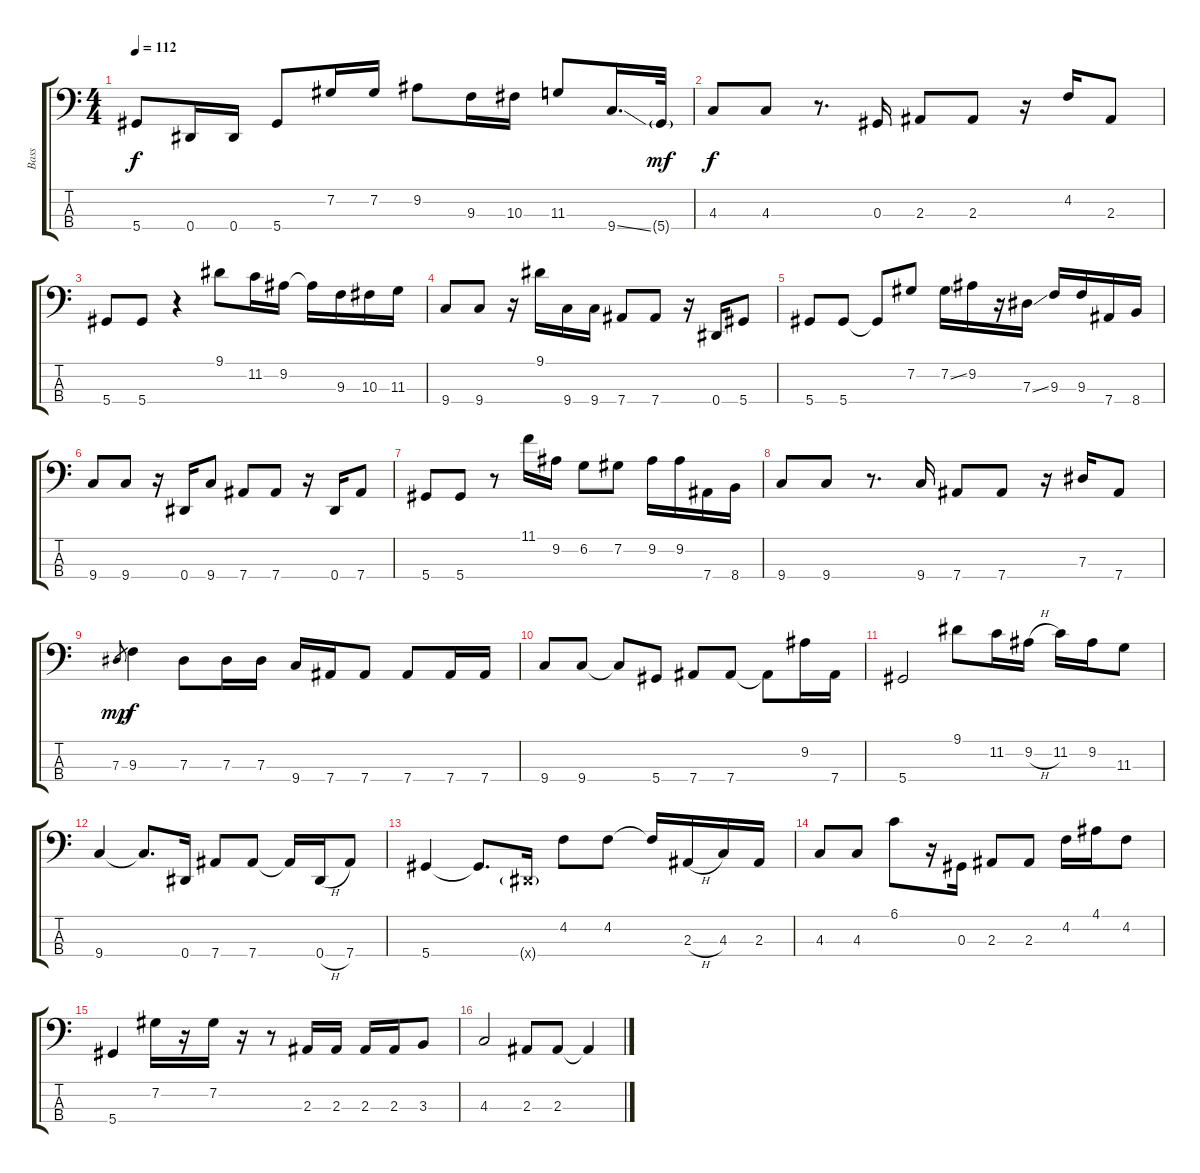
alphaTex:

\track ("Bass" "Bass") {instrument electricbassfinger}
\staff {score tabs}
\tuning (Gb2 Db2 Ab1 Eb1) {hide}
\ts (4 4)
\tempo 112
\clef f4
\ks c
5.4.8{dy f} 0.4.16 0.4.16 5.4.8 7.2.16 7.2.16 9.2.8 9.3.16 10.3.16 11.3.8 9.4{ss}.16{d} 5.4{g}.32{dy mf} |
4.3.8{dy f} 4.3.8 r.8{d} 0.3.16 2.3.8 2.3.8 r.16 4.2.16 2.3.8 |
5.4.8 5.4.8 r.4 9.1.8 11.2.16 9.2.16 9.2{t}.16 9.3.16 10.3.16 11.3.16 |
9.4.8 9.4.8 r.16 9.1.16 9.4.16 9.4.16 7.4.8 7.4.8 r.16 0.4.16 5.4.8 |
5.4.8 5.4.8 5.4{t}.8 7.2.8 7.2{ss}.16 9.2.16 r.16 7.3{ss}.16 9.3.16 9.3.16 7.4.16 8.4.16 |
9.4.8 9.4.8 r.16 0.4.16 9.4.8 7.4.8 7.4.8 r.16 0.4.16 7.4.8 |
5.4.8 5.4.8 r.8 11.1.16 9.2.16 6.2.8 7.2.8 9.2.16 9.2.16 7.4.16 8.4.16 |
9.4.8 9.4.8 r.8{d} 9.4.16 7.4.8 7.4.8 r.16 7.3.16 7.4.8 |
7.3.8{gr dy mp} 9.3.4{dy f} 7.3.8 7.3.16 7.3.16 9.4.16 7.4.16 7.4.8 7.4.8 7.4.16 7.4.16 |
9.4.8 9.4.8 9.4{t}.8 5.4.8 7.4.8 7.4.8 7.4{t}.8 9.2.16 7.4.16 |
5.4.2 9.1.8 11.2.16 9.2{h}.16 11.2.16 9.2.16 11.3.8 |
9.4.4 9.4{t}.8{d} 0.4.16 7.4.8 7.4.8 7.4{t}.16 0.4{h}.16 7.4.8 |
5.4.4 5.4{t}.8{d} 0.4{g x}.16 4.2.8 4.2.8 4.2{t}.16 2.3{h}.16 4.3.16 2.3.16 |
4.3.8 4.3.8 6.1.8 r.16 0.3.16 2.3.8 2.3.8 4.2.16 4.1.16 4.2.8 |
5.4.4 7.2.16 r.16 7.2.16 r.16 r.8 2.3.16 2.3.16 2.3.16 2.3.16 3.3.8 |
4.3.2 2.3.8 2.3.8 2.3{t}.4
